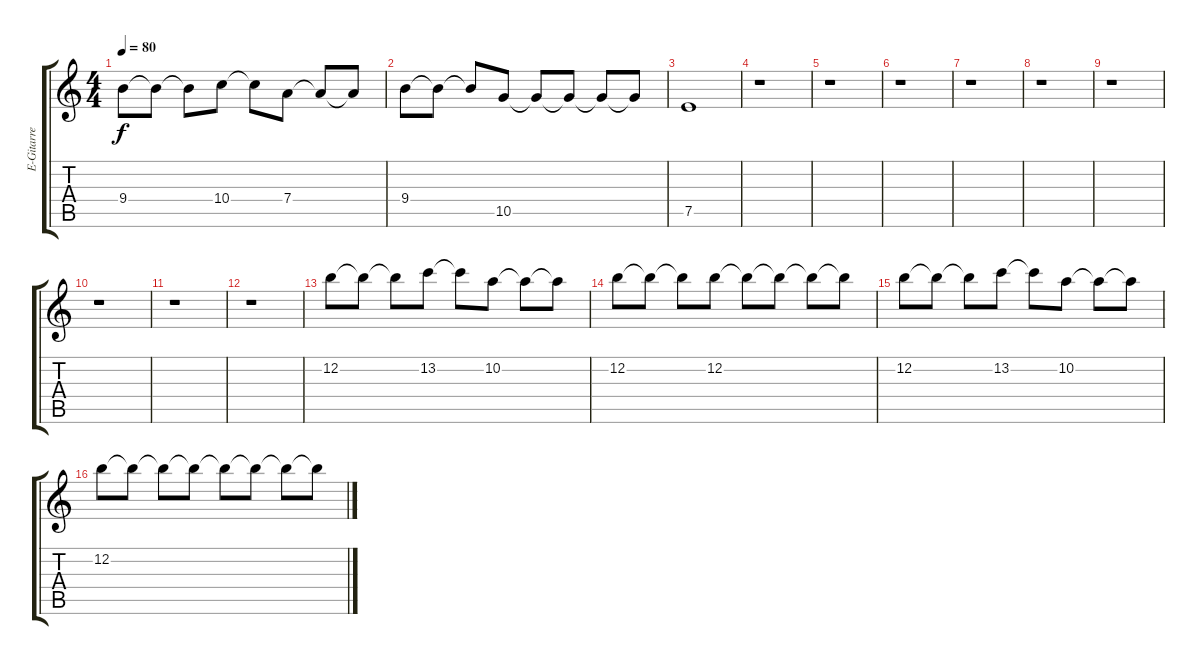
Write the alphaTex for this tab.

\track ("E-Gitarre" "E-Gitarre") {instrument electricguitarjazz}
\staff {score tabs}
\tuning (E4 B3 G3 D3 A2 E2) {hide}
\ts (4 4)
\tempo 80
\clef g2
\ks c
9.4.8{dy f} 9.4{t}.8 9.4{t}.8 10.4.8 10.4{t}.8 7.4.8 7.4{t}.8 7.4{t}.8 |
9.4.8 9.4{t}.8 9.4{t}.8 10.5.8 10.5{t}.8 10.5{t}.8 10.5{t}.8 10.5{t}.8 |
7.5.1 |
r.1 |
r.1 |
r.1 |
r.1 |
r.1 |
r.1 |
r.1 |
r.1 |
r.1 |
12.2.8 12.2{t}.8 12.2{t}.8 13.2.8 13.2{t}.8 10.2.8 10.2{t}.8 10.2{t}.8 |
12.2.8 12.2{t}.8 12.2{t}.8 12.2.8 12.2{t}.8 12.2{t}.8 12.2{t}.8 12.2{t}.8 |
12.2.8 12.2{t}.8 12.2{t}.8 13.2.8 13.2{t}.8 10.2.8 10.2{t}.8 10.2{t}.8 |
12.2.8 12.2{t}.8 12.2{t}.8 12.2{t}.8 12.2{t}.8 12.2{t}.8 12.2{t}.8 12.2{t}.8
